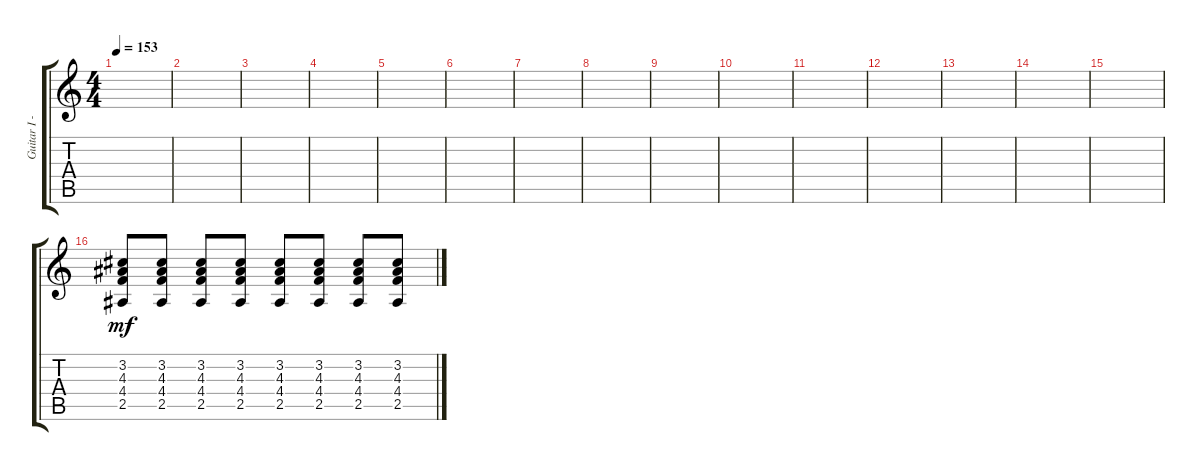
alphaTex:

\track ("Guitar I - (Distortion) Jade" "Guitar I -") {instrument distortionguitar}
\staff {score tabs}
\tuning (Eb4 Bb3 Gb3 Db3 Ab2 Eb2) {hide}
\ts (4 4)
\tempo 153
\clef g2
\ks c
|
|
|
|
|
|
|
|
|
|
|
|
|
|
|
(3.2 4.3 4.4 2.5).8{dy mf volume 15} (3.2 4.3 4.4 2.5).8 (3.2 4.3 4.4 2.5).8 (3.2 4.3 4.4 2.5).8 (3.2 4.3 4.4 2.5).8 (3.2 4.3 4.4 2.5).8 (3.2 4.3 4.4 2.5).8 (3.2 4.3 4.4 2.5).8
